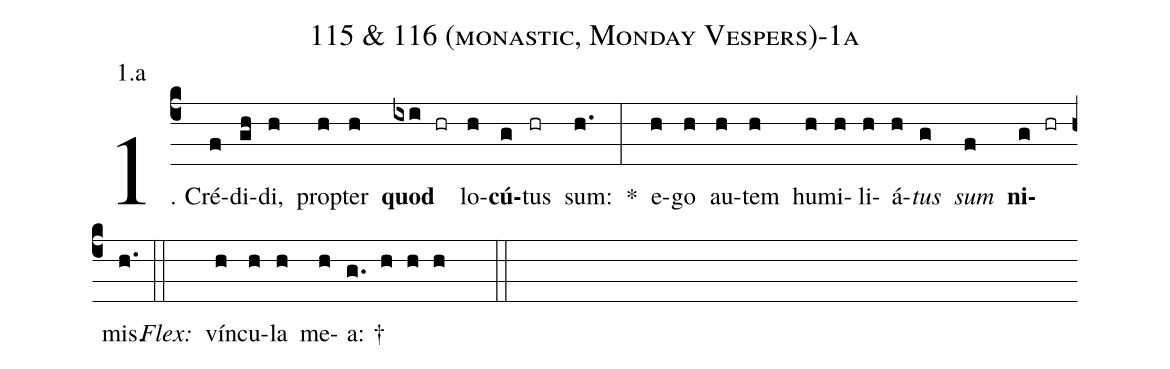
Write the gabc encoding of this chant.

name: 115 & 116 (monastic, Monday Vespers)-1a;
annotation: 1.a;
%%
(c4)1. Cré(f)di(gh)di,(h) prop(h)ter(h) <b>quod</b>(ixi hr) lo(h)<b>cú</b>(g)tus(hr) sum:(h.) *(:) e(h)go(h) au(h)tem(h) hu(h)mi(h)li(h)á(h)<i>tus</i>(g) <i>sum</i>(f) <b>ni</b>(g hr)mis.(h.) (::)
<i>Flex:</i>()  vín(h)cu(h)la(h) me(h)a: †(g. h h h  ::)
